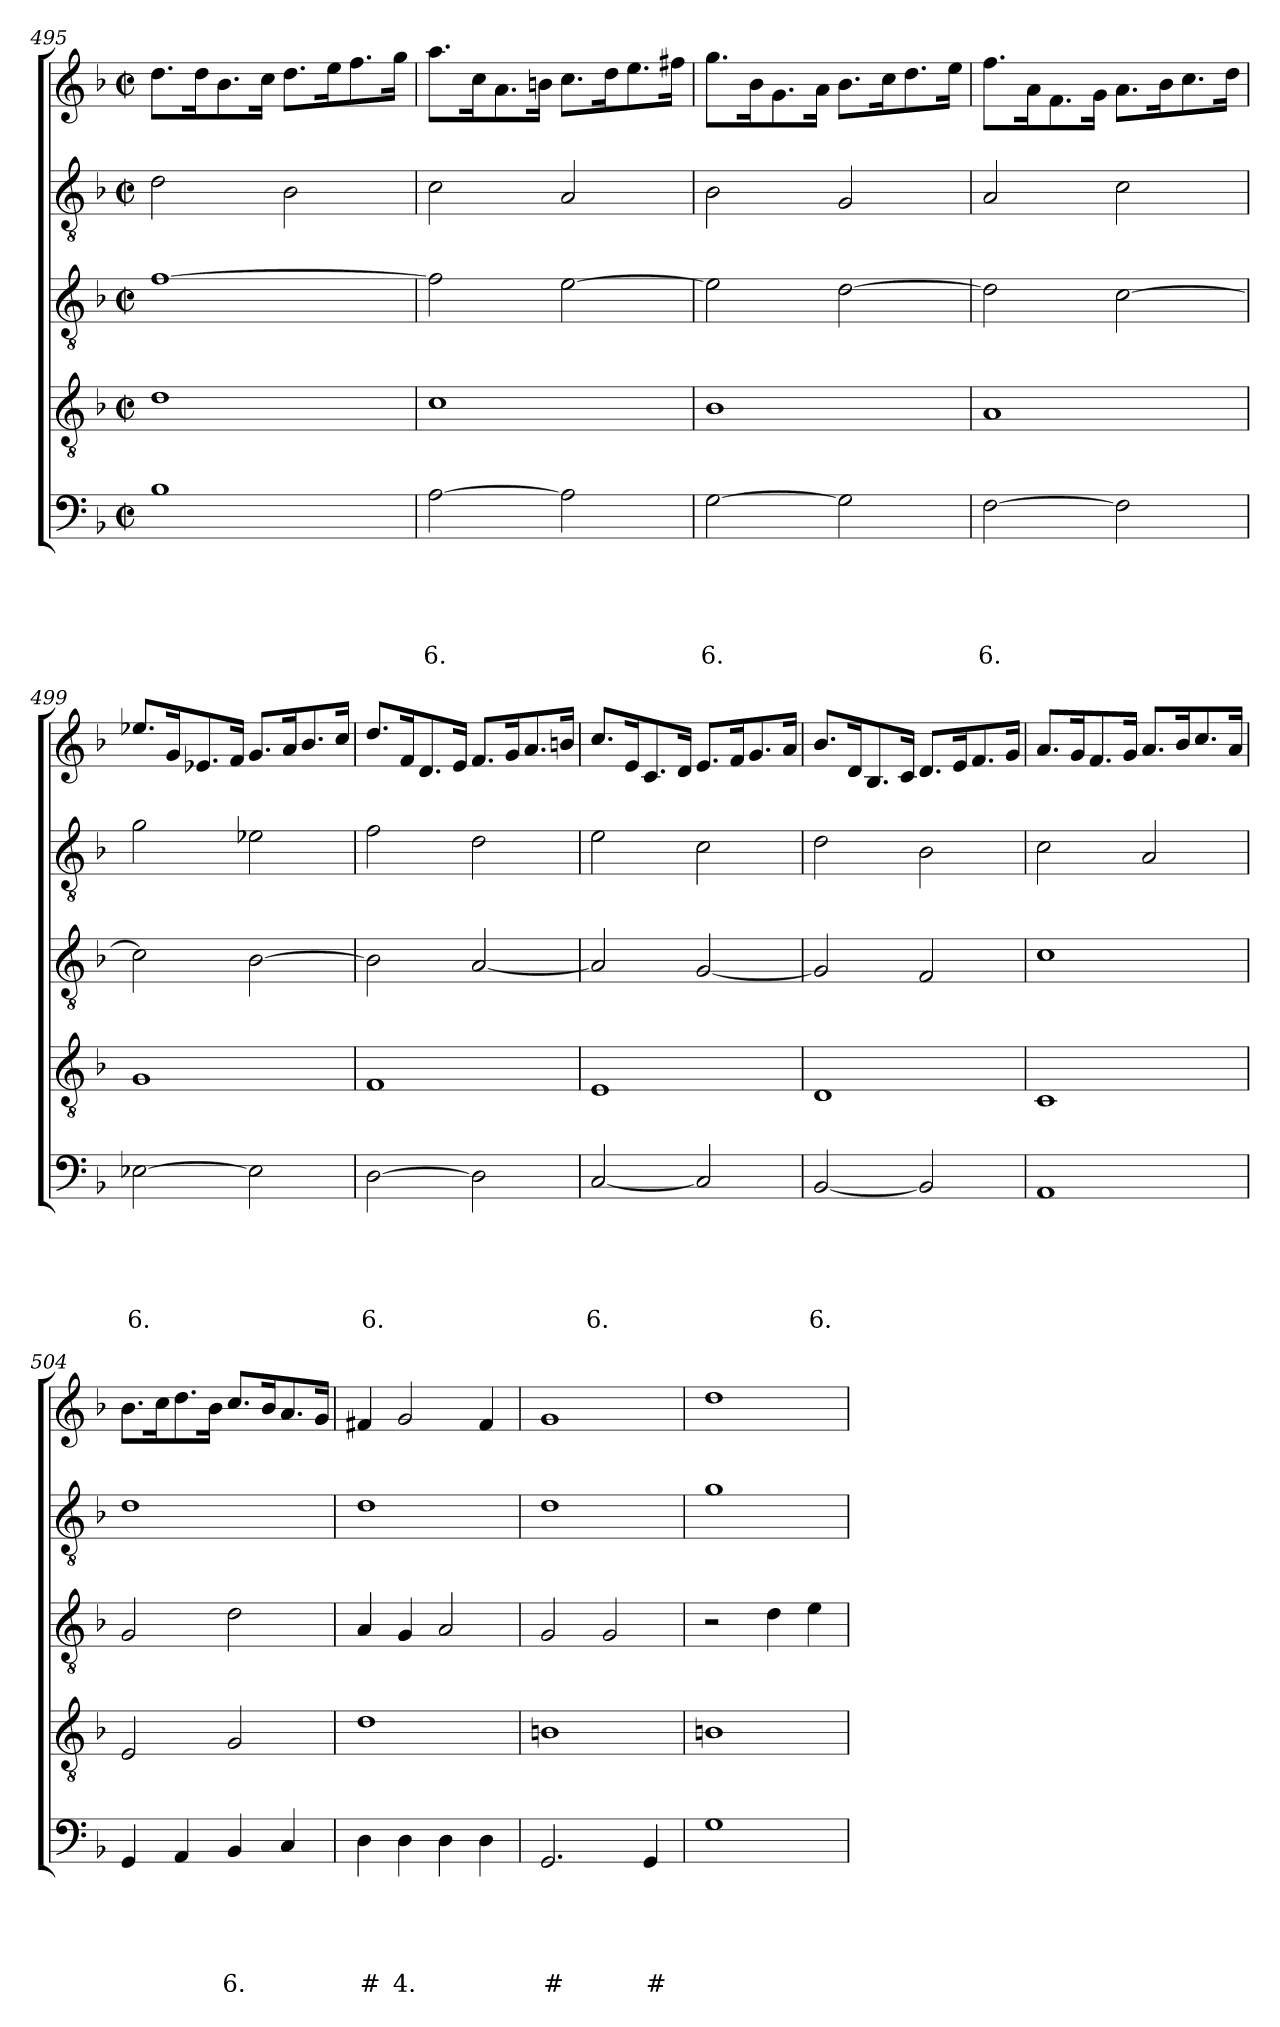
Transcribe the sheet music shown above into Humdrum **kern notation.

**kern	**text	**text	**text	**text	**text	**kern	**kern	**kern	**kern
*part5	*part5	*part5	*part5	*part5	*part5	*part4	*part3	*part2	*part1
*staff5	*staff5	*staff5	*staff5	*staff5	*staff5	*staff4	*staff3	*staff2	*staff1
*clefF4	*	*	*	*	*	*clefGv2	*clefGv2	*clefGv2	*clefG2
*k[b-]	*	*	*	*	*	*k[b-]	*k[b-]	*k[b-]	*k[b-]
*F:	*	*	*	*	*	*F:	*F:	*F:	*F:
*M2/2	*	*	*	*	*	*M2/2	*M2/2	*M2/2	*M2/2
*met(c|)	*	*	*	*	*	*met(c|)	*met(c|)	*met(c|)	*met(c|)
=495	=495	=495	=495	=495	=495	=495	=495	=495	=495
1B-	.	.	.	.	.	1d	[1f	2d\	8.dd\L
.	.	.	.	.	.	.	.	.	16dd\k
.	.	.	.	.	.	.	.	.	8.b-\
.	.	.	.	.	.	.	.	.	16cc\Jk
.	.	.	.	.	.	.	.	2B-\	8.dd\L
.	.	.	.	.	.	.	.	.	16ee\k
.	.	.	.	.	.	.	.	.	8.ff\
.	.	.	.	.	.	.	.	.	16gg\Jk
=496	=496	=496	=496	=496	=496	=496	=496	=496	=496
[2A\	.	.	.	.	6.	1c	2f\]	2c\	8.aa\L
.	.	.	.	.	.	.	.	.	16cc\k
.	.	.	.	.	.	.	.	.	8.a\
.	.	.	.	.	.	.	.	.	16bn\Jk
2A\]	.	.	.	.	.	.	[2e\	2A/	8.cc\L
.	.	.	.	.	.	.	.	.	16dd\k
.	.	.	.	.	.	.	.	.	8.ee\
.	.	.	.	.	.	.	.	.	16ff#X\Jk
!!LO:PB:g=z
=497	=497	=497	=497	=497	=497	=497	=497	=497	=497
[2G\	.	.	.	.	6.	1B-	2e\]	2B-\	8.gg\L
.	.	.	.	.	.	.	.	.	16b-\k
.	.	.	.	.	.	.	.	.	8.g\
.	.	.	.	.	.	.	.	.	16a\Jk
2G\]	.	.	.	.	.	.	[2d\	2G/	8.b-\L
.	.	.	.	.	.	.	.	.	16cc\k
.	.	.	.	.	.	.	.	.	8.dd\
.	.	.	.	.	.	.	.	.	16ee\Jk
=498	=498	=498	=498	=498	=498	=498	=498	=498	=498
[2F\	.	.	.	.	6.	1A	2d\]	2A/	8.ff\L
.	.	.	.	.	.	.	.	.	16a\k
.	.	.	.	.	.	.	.	.	8.f\
.	.	.	.	.	.	.	.	.	16g\Jk
2F\]	.	.	.	.	.	.	[2c\	2c\	8.a\L
.	.	.	.	.	.	.	.	.	16b-\k
.	.	.	.	.	.	.	.	.	8.cc\
.	.	.	.	.	.	.	.	.	16dd\Jk
=499	=499	=499	=499	=499	=499	=499	=499	=499	=499
[2E-X\	.	.	.	.	6.	1G	2c\]	2g\	8.ee-X/L
.	.	.	.	.	.	.	.	.	16g/k
.	.	.	.	.	.	.	.	.	8.e-X/
.	.	.	.	.	.	.	.	.	16f/Jk
2E-\]	.	.	.	.	.	.	[2B-\	2e-X\	8.g/L
.	.	.	.	.	.	.	.	.	16a/k
.	.	.	.	.	.	.	.	.	8.b-/
.	.	.	.	.	.	.	.	.	16cc/Jk
=500	=500	=500	=500	=500	=500	=500	=500	=500	=500
[2D\	.	.	.	.	6.	1F	2B-\]	2f\	8.dd/L
.	.	.	.	.	.	.	.	.	16f/k
.	.	.	.	.	.	.	.	.	8.d/
.	.	.	.	.	.	.	.	.	16e/Jk
2D\]	.	.	.	.	.	.	[2A/	2d\	8.f/L
.	.	.	.	.	.	.	.	.	16g/k
.	.	.	.	.	.	.	.	.	8.a/
.	.	.	.	.	.	.	.	.	16bn/Jk
!!LO:LB:g=z
=501	=501	=501	=501	=501	=501	=501	=501	=501	=501
[2C/	.	.	.	.	6.	1E	2A/]	2e\	8.cc/L
.	.	.	.	.	.	.	.	.	16e/k
.	.	.	.	.	.	.	.	.	8.c/
.	.	.	.	.	.	.	.	.	16d/Jk
2C/]	.	.	.	.	.	.	[2G/	2c\	8.e/L
.	.	.	.	.	.	.	.	.	16f/k
.	.	.	.	.	.	.	.	.	8.g/
.	.	.	.	.	.	.	.	.	16a/Jk
=502	=502	=502	=502	=502	=502	=502	=502	=502	=502
[2BB-/	.	.	.	.	6.	1D	2G/]	2d\	8.b-/L
.	.	.	.	.	.	.	.	.	16d/k
.	.	.	.	.	.	.	.	.	8.B-/
.	.	.	.	.	.	.	.	.	16c/Jk
2BB-/]	.	.	.	.	.	.	2F/	2B-\	8.d/L
.	.	.	.	.	.	.	.	.	16e/k
.	.	.	.	.	.	.	.	.	8.f/
.	.	.	.	.	.	.	.	.	16g/Jk
=503	=503	=503	=503	=503	=503	=503	=503	=503	=503
1AA	.	.	.	.	.	1C	1c	2c\	8.a/L
.	.	.	.	.	.	.	.	.	16g/k
.	.	.	.	.	.	.	.	.	8.f/
.	.	.	.	.	.	.	.	.	16g/Jk
.	.	.	.	.	.	.	.	2A/	8.a/L
.	.	.	.	.	.	.	.	.	16b-/k
.	.	.	.	.	.	.	.	.	8.cc/
.	.	.	.	.	.	.	.	.	16a/Jk
=504	=504	=504	=504	=504	=504	=504	=504	=504	=504
4GG/	.	.	.	.	.	2E/	2G/	1d	8.b-\L
.	.	.	.	.	.	.	.	.	16cc\k
4AA/	.	.	.	.	.	.	.	.	8.dd\
.	.	.	.	.	.	.	.	.	16b-\Jk
4BB-/	.	.	.	.	6.	2G/	2d\	.	8.cc/L
.	.	.	.	.	.	.	.	.	16b-/k
4C/	.	.	.	.	.	.	.	.	8.a/
.	.	.	.	.	.	.	.	.	16g/Jk
!!LO:LB:g=z
=505	=505	=505	=505	=505	=505	=505	=505	=505	=505
4D\	.	.	.	.	#	1d	4A/	1d	4f#X/
4D\	.	.	.	.	4.	.	4G/	.	2g/
4D\	.	.	.	.	.	.	2A/	.	.
4D\	.	.	.	.	.	.	.	.	4f#/
=506	=506	=506	=506	=506	=506	=506	=506	=506	=506
2.GG/	.	.	.	.	#	1Bn	2G/	1d	1g
.	.	.	.	.	.	.	2G/	.	.
4GG/	.	.	.	.	#	.	.	.	.
=507	=507	=507	=507	=507	=507	=507	=507	=507	=507
1G	.	.	.	.	.	1Bn	2r	1g	1dd
.	.	.	.	.	.	.	4d\	.	.
.	.	.	.	.	.	.	4e\	.	.
=	=	=	=	=	=	=	=	=	=
*-	*-	*-	*-	*-	*-	*-	*-	*-	*-
